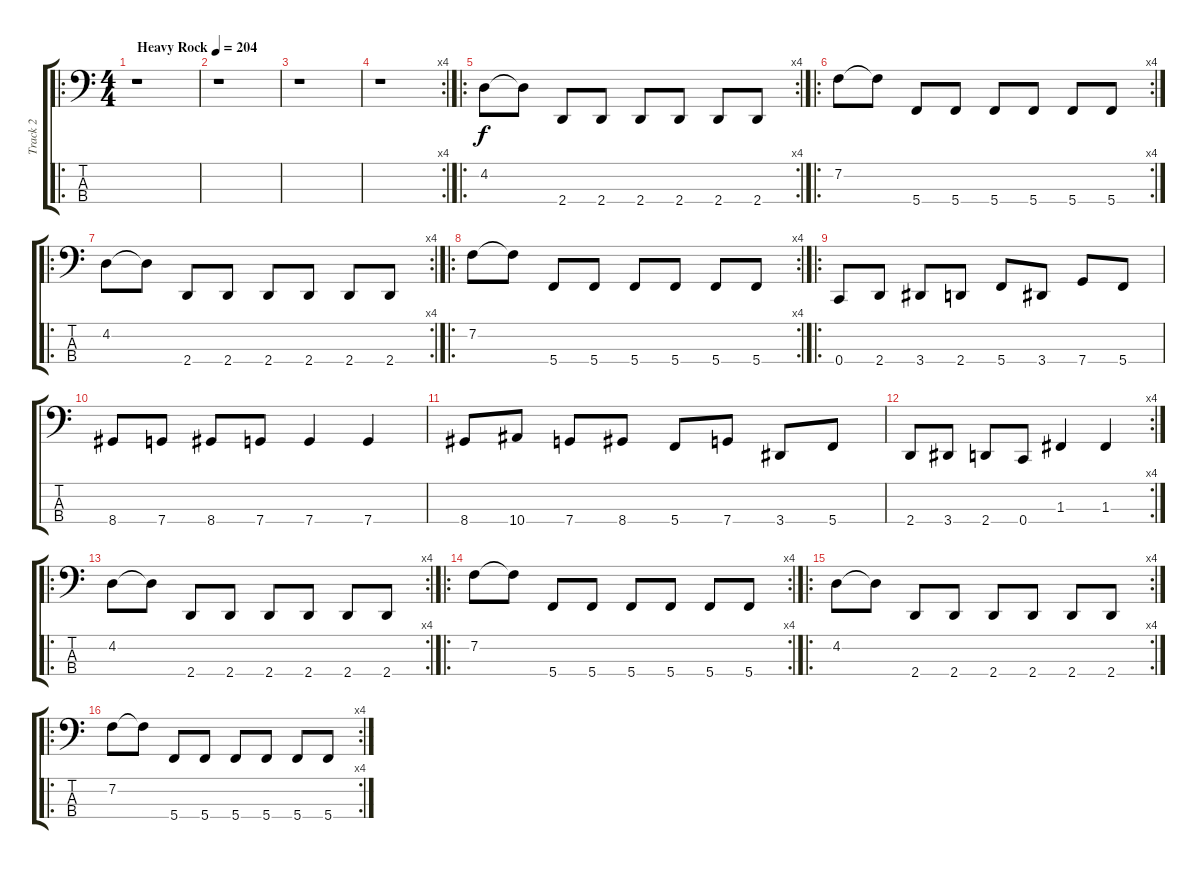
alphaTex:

\track ("Track 2" "Track 2") {instrument electricbasspick}
\staff {score tabs}
\tuning (Eb2 Bb1 F1 C1) {hide}
\ro
\ts (4 4)
\tempo (204 "Heavy Rock")
\clef f4
\ks c
r.1{dy f instrument electricbasspick} |
r.1 |
r.1 |
\rc 4
r.1 |
\ro
\rc 4
4.2.8 4.2{t}.8 2.4.8 2.4.8 2.4.8 2.4.8 2.4.8 2.4.8 |
\ro
\rc 4
7.2.8 7.2{t}.8 5.4.8 5.4.8 5.4.8 5.4.8 5.4.8 5.4.8 |
\ro
\rc 4
4.2.8 4.2{t}.8 2.4.8 2.4.8 2.4.8 2.4.8 2.4.8 2.4.8 |
\ro
\rc 4
7.2.8 7.2{t}.8 5.4.8 5.4.8 5.4.8 5.4.8 5.4.8 5.4.8 |
\ro
0.4.8 2.4.8 3.4.8 2.4.8 5.4.8 3.4.8 7.4.8 5.4.8 |
8.4.8 7.4.8 8.4.8 7.4.8 7.4.4 7.4.4 |
8.4.8 10.4.8 7.4.8 8.4.8 5.4.8 7.4.8 3.4.8 5.4.8 |
\rc 4
2.4.8 3.4.8 2.4.8 0.4.8 1.3.4 1.3.4 |
\ro
\rc 4
4.2.8 4.2{t}.8 2.4.8 2.4.8 2.4.8 2.4.8 2.4.8 2.4.8 |
\ro
\rc 4
7.2.8 7.2{t}.8 5.4.8 5.4.8 5.4.8 5.4.8 5.4.8 5.4.8 |
\ro
\rc 4
4.2.8 4.2{t}.8 2.4.8 2.4.8 2.4.8 2.4.8 2.4.8 2.4.8 |
\ro
\rc 4
7.2.8 7.2{t}.8 5.4.8 5.4.8 5.4.8 5.4.8 5.4.8 5.4.8
